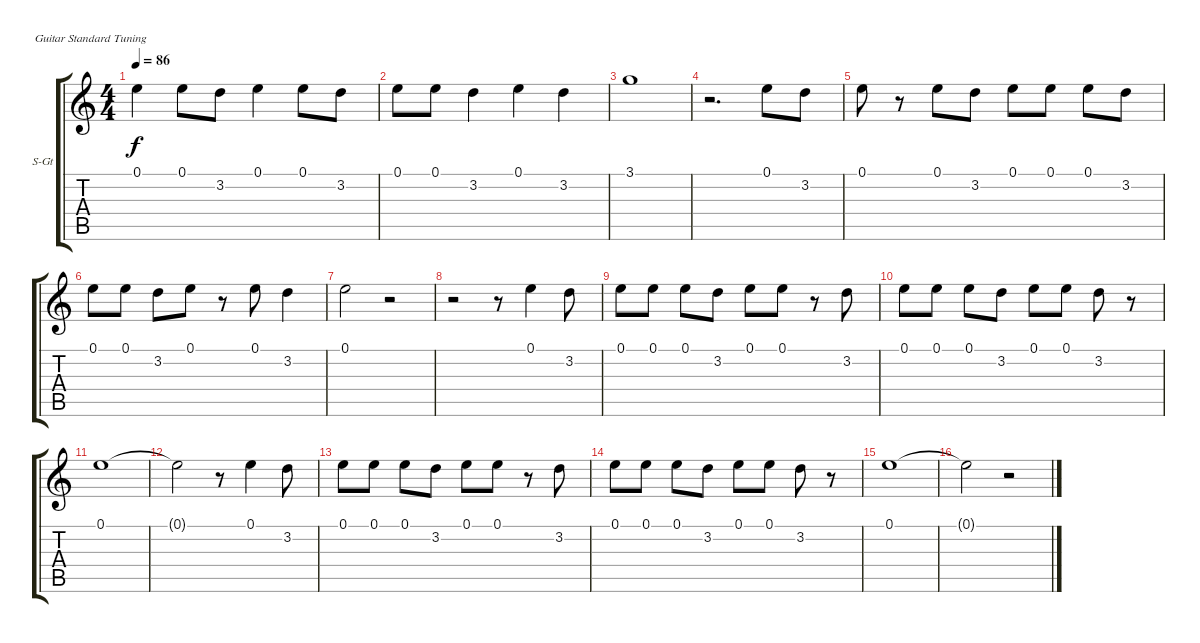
\bracketExtendMode groupsimilarinstruments
\firstSystemTrackNameOrientation horizontal
\otherSystemsTrackNameOrientation horizontal
\track ("Вокал" "S-Gt") {instrument pad2warm}
\staff {score tabs}
\tuning (E4 B3 G3 D3 A2 E2)
\displaytranspose 12
\ts (4 4)
\tempo 86
\clef g2
\ks c
0.1.4{dy f} 0.1.8 3.2.8 0.1.4 0.1.8 3.2.8 |
0.1.8 0.1.8 3.2.4 0.1.4 3.2.4 |
3.1.1 |
r.2{d} 0.1.8 3.2.8 |
0.1.8 r.8 0.1.8 3.2.8 0.1.8 0.1.8 0.1.8 3.2.8 |
0.1.8 0.1.8 3.2.8 0.1.8 r.8 0.1.8 3.2.4 |
0.1.2 r.2 |
r.2 r.8 0.1.4 3.2.8 |
0.1.8 0.1.8 0.1.8 3.2.8 0.1.8 0.1.8 r.8 3.2.8 |
0.1.8 0.1.8 0.1.8 3.2.8 0.1.8 0.1.8 3.2.8 r.8 |
0.1.1 |
0.1{t}.2 r.8 0.1.4 3.2.8 |
0.1.8 0.1.8 0.1.8 3.2.8 0.1.8 0.1.8 r.8 3.2.8 |
0.1.8 0.1.8 0.1.8 3.2.8 0.1.8 0.1.8 3.2.8 r.8 |
0.1.1 |
0.1{t}.2 r.2
